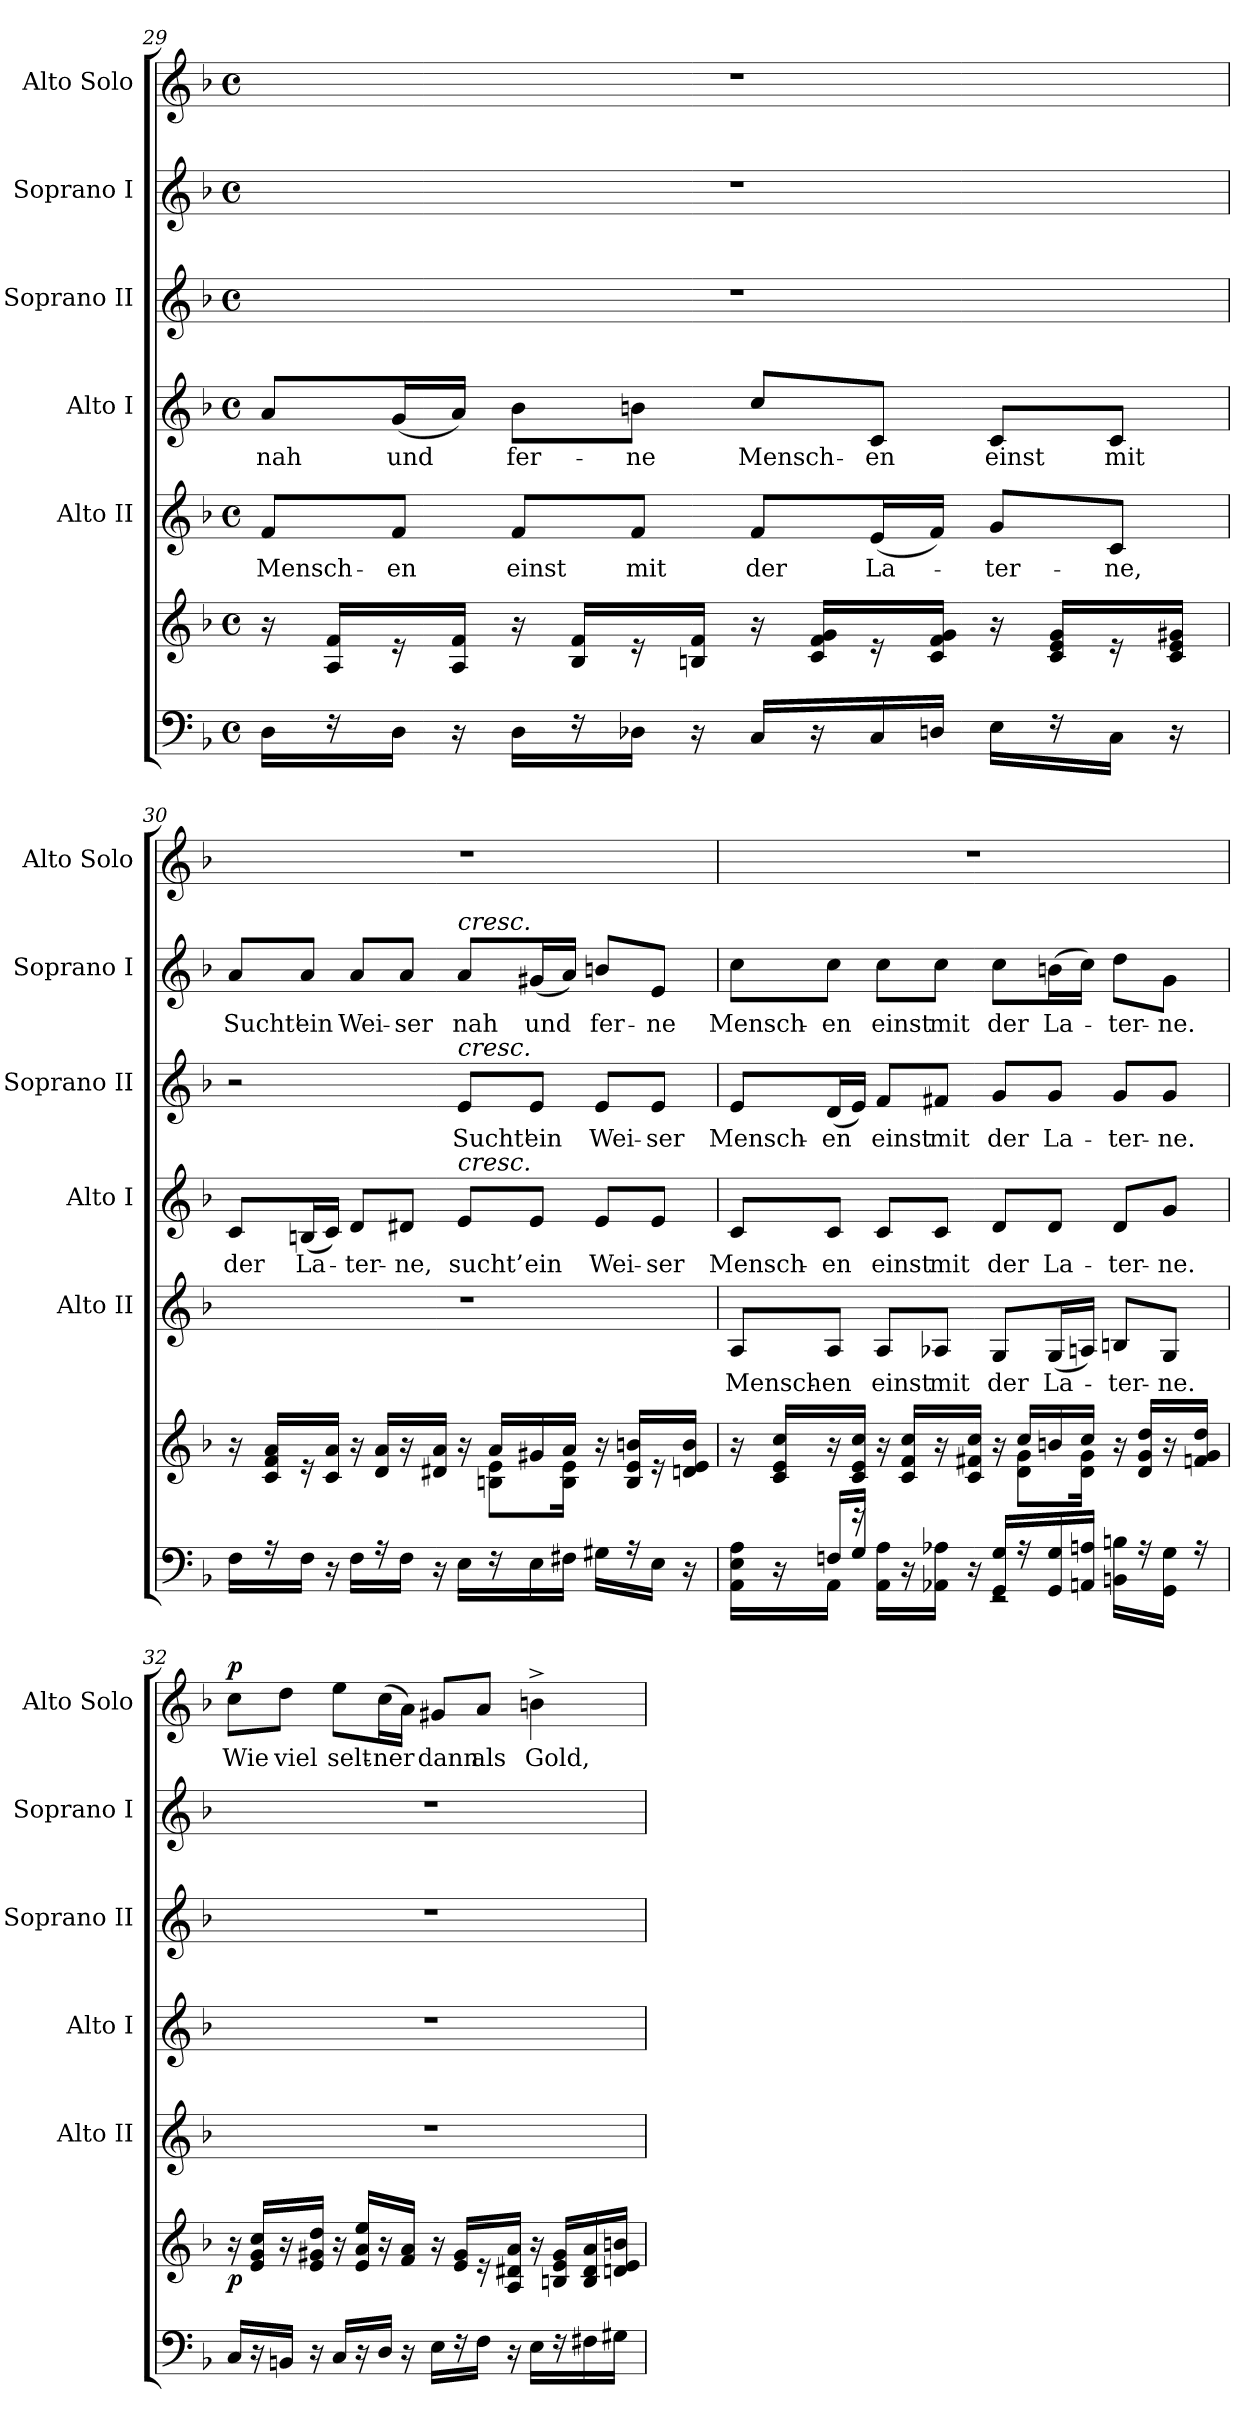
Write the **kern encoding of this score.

**kern	**kern	**dynam	**kern	**text	**kern	**text	**kern	**text	**kern	**text	**kern	**text	**dynam
*part7	*part6	*part6	*part5	*part5	*part4	*part4	*part3	*part3	*part2	*part2	*part1	*part1	*part1
*staff7	*staff6	*staff6	*staff5	*staff5	*staff4	*staff4	*staff3	*staff3	*staff2	*staff2	*staff1	*staff1	*staff1
*	*	*	*I"Alto II	*	*I"Alto I	*	*I"Soprano II	*	*I"Soprano I	*	*I"Alto Solo	*	*
*	*	*	*I'Alto II	*	*I'Alto I	*	*I'Soprano II	*	*I'Soprano I	*	*I'Alto Solo	*	*
!!LO:LB:g=z
*clefF4	*clefG2	*	*clefG2	*	*clefG2	*	*clefG2	*	*clefG2	*	*clefG2	*	*
*k[b-]	*k[b-]	*	*k[b-]	*	*k[b-]	*	*k[b-]	*	*k[b-]	*	*k[b-]	*	*
*F:	*F:	*	*F:	*	*F:	*	*F:	*	*F:	*	*F:	*	*
*M4/4	*M4/4	*	*M4/4	*	*M4/4	*	*M4/4	*	*M4/4	*	*M4/4	*	*
*met(c)	*met(c)	*	*met(c)	*	*met(c)	*	*met(c)	*	*met(c)	*	*met(c)	*	*
=29	=29	=29	=29	=29	=29	=29	=29	=29	=29	=29	=29	=29	=29
16D\KL	16r	.	8f/L	Mensch-	8a/L	nah	1r	.	1r	.	1r	.	.
16r	16A/ 16f/KL	.	.	.	.	.	.	.	.	.	.	.	.
16D\Jk	16r	.	8f/J	-en	(16g/L	und	.	.	.	.	.	.	.
16r	16A/ 16f/Jk	.	.	.	16a/JJ)	.	.	.	.	.	.	.	.
16D\KL	16r	.	8f/L	einst	8b-\L	fer-	.	.	.	.	.	.	.
16r	16B-/ 16f/KL	.	.	.	.	.	.	.	.	.	.	.	.
16D-X\Jk	16r	.	8f/J	mit	8bn\J	-ne	.	.	.	.	.	.	.
16r	16Bn/ 16f/Jk	.	.	.	.	.	.	.	.	.	.	.	.
16C/KL	16r	.	8f/L	der	8cc/L	Mensch-	.	.	.	.	.	.	.
16r	16c/ 16f/ 16g/KL	.	.	.	.	.	.	.	.	.	.	.	.
16C/L	16r	.	(16e/L	La-	8c/J	-en	.	.	.	.	.	.	.
16Dn/JJ	16c/ 16f/ 16g/Jk	.	16f/JJ)	.	.	.	.	.	.	.	.	.	.
16E\KL	16r	.	8g/L	-ter-	8c/L	einst	.	.	.	.	.	.	.
16r	16c/ 16e/ 16g/KL	.	.	.	.	.	.	.	.	.	.	.	.
16C\Jk	16r	.	8c/J	-ne,	8c/J	mit	.	.	.	.	.	.	.
16r	16c/ 16e/ 16g#X/Jk	.	.	.	.	.	.	.	.	.	.	.	.
=30	=30	=30	=30	=30	=30	=30	=30	=30	=30	=30	=30	=30	=30
*	*^	*	*	*	*	*	*	*	*	*	*	*	*
16F\KL	16r	2ryy	.	1r	.	8c/L	der	2r	.	8a/L	Sucht'	1r	.	.
16r	16c/ 16f/ 16a/KL	.	.	.	.	.	.	.	.	.	.	.	.	.
16F\Jk	16r	.	.	.	.	(16Bn/L	La-	.	.	8a/J	ein	.	.	.
16r	16c/ 16a/Jk	.	.	.	.	16c/JJ)	.	.	.	.	.	.	.	.
16F\KL	16r	.	.	.	.	8d/L	-ter-	.	.	8a/L	Wei-	.	.	.
16r	16d/ 16a/KL	.	.	.	.	.	.	.	.	.	.	.	.	.
16F\Jk	16r	.	.	.	.	8d#X/J	-ne,	.	.	8a/J	-ser	.	.	.
16r	16d#X/ 16a/Jk	.	.	.	.	.	.	.	.	.	.	.	.	.
!	!	!	!	!	!	!	!	!	!	!LO:TX:a:i:t=cresc.	!	!	!	!
!	!	!	!	!	!	!	!	!LO:TX:a:i:t=cresc.	!	!	!	!	!	!
!	!	!	!	!	!	!LO:TX:a:i:t=cresc.	!	!	!	!	!	!	!	!
16E\KL	16r	16ryy	.	.	.	8e/L	sucht’	8e/L	Sucht'	8a/L	nah	.	.	.
16r	16a/LL	8Bn\ 8e\L	.	.	.	.	.	.	.	.	.	.	.	.
16E\L	16g#X/	.	.	.	.	8e/J	ein	8e/J	ein	(16g#X/L	und	.	.	.
16F#X\JJ	16a/JJ	16B\ 16e\Jk	.	.	.	.	.	.	.	16a/JJ)	.	.	.	.
16G#X\KL	16r	4ryy	.	.	.	8e/L	Wei-	8e/L	Wei-	8bn/L	fer-	.	.	.
16r	16B/ 16e/ 16bn/KL	.	.	.	.	.	.	.	.	.	.	.	.	.
16E\Jk	16r	.	.	.	.	8e/J	-ser	8e/J	-ser	8e/J	-ne	.	.	.
16r	16dn/ 16e/ 16b/Jk	.	.	.	.	.	.	.	.	.	.	.	.	.
!!LO:PB:g=z
=31	=31	=31	=31	=31	=31	=31	=31	=31	=31	=31	=31	=31	=31	=31
*^	*	*	*	*	*	*	*	*	*	*	*	*	*	*
16AA\ 16E\ 16A\KL	8ryy	16r	2ryy	.	8A/L	Mensch-	8c/L	Mensch-	8e/L	Mensch-	8cc\L	Mensch-	1r	.	.
16r	.	16c/ 16e/ 16cc/KL	.	.	.	.	.	.	.	.	.	.	.	.	.
16AA\Jk	16Fn/LL	16r	.	.	8A/J	-en	8c/J	-en	(16d/L	-en	8cc\J	-en	.	.	.
16r	16G/JJ	16c/ 16e/ 16cc/Jk	.	.	.	.	.	.	16e/JJ)	.	.	.	.	.	.
16AA\ 16A\KL	4ryy	16r	.	.	8A/L	einst	8c/L	einst	8f/L	einst	8cc\L	einst	.	.	.
16r	.	16c/ 16f/ 16cc/KL	.	.	.	.	.	.	.	.	.	.	.	.	.
16AA-X\ 16A-X\Jk	.	16r	.	.	8A-X/J	mit	8c/J	mit	8f#X/J	mit	8cc\J	mit	.	.	.
16r	.	16c/ 16f#X/ 16cc/Jk	.	.	.	.	.	.	.	.	.	.	.	.	.
16GG/ 16G/KL	2rEE	16r	16ryy	.	8G/L	der	8d/L	der	8g/L	der	8cc\L	der	.	.	.
16r	.	16cc/LL	8d\ 8g\L	.	.	.	.	.	.	.	.	.	.	.	.
16GG/ 16G/L	.	16bn/	.	.	(16G/L	La-	8d/J	La-	8g/J	La-	(16bn\L	La-	.	.	.
16AAn/ 16An/JJ	.	16cc/JJ	16d\ 16g\Jk	.	16An/JJ)	.	.	.	.	.	16cc\JJ)	.	.	.	.
16BBn\ 16Bn\KL	.	16r	4ryy	.	8Bn/L	-ter-	8d/L	-ter-	8g/L	-ter-	8dd\L	-ter-	.	.	.
16r	.	16d/ 16g/ 16dd/KL	.	.	.	.	.	.	.	.	.	.	.	.	.
16GG\ 16G\Jk	.	16r	.	.	8G/J	-ne.	8g/J	-ne.	8g/J	-ne.	8g\J	-ne.	.	.	.
16r	.	16fn/ 16g/ 16dd/Jk	.	.	.	.	.	.	.	.	.	.	.	.	.
*v	*v	*	*	*	*	*	*	*	*	*	*	*	*	*	*
*	*v	*v	*	*	*	*	*	*	*	*	*	*	*	*
=32	=32	=32	=32	=32	=32	=32	=32	=32	=32	=32	=32	=32	=32
!	!	!LO:DY:b	!	!	!	!	!	!	!	!	!	!	!LO:DY:a
16C/KL	16r	p	1r	.	1r	.	1r	.	1r	.	8cc\L	Wie	p
16r	16e/ 16g/ 16cc/KL	.	.	.	.	.	.	.	.	.	.	.	.
16BBn/Jk	16r	.	.	.	.	.	.	.	.	.	8dd\J	viel	.
16r	16e/ 16g#X/ 16dd/Jk	.	.	.	.	.	.	.	.	.	.	.	.
16C/KL	16r	.	.	.	.	.	.	.	.	.	8ee\L	selt-	.
16r	16e/ 16a/ 16ee/KL	.	.	.	.	.	.	.	.	.	.	.	.
16D/Jk	16r	.	.	.	.	.	.	.	.	.	(16cc\L	-ner	.
16r	16f/ 16a/Jk	.	.	.	.	.	.	.	.	.	16a\JJ)	.	.
16E\KL	16r	.	.	.	.	.	.	.	.	.	8g#X/L	dann	.
16r	16e/ 16g#/KL	.	.	.	.	.	.	.	.	.	.	.	.
16F\Jk	16r	.	.	.	.	.	.	.	.	.	8a/J	als	.
16r	16A/ 16d#X/ 16a/Jk	.	.	.	.	.	.	.	.	.	.	.	.
16E\KL	16r	.	.	.	.	.	.	.	.	.	4bn^>\	Gold,	.
16r	16Bn/ 16e/ 16g#/LL	.	.	.	.	.	.	.	.	.	.	.	.
16F#X\L	16B/ 16d#/ 16a/	.	.	.	.	.	.	.	.	.	.	.	.
16G#X\JJ	16dn/ 16e/ 16bn/JJ	.	.	.	.	.	.	.	.	.	.	.	.
=	=	=	=	=	=	=	=	=	=	=	=	=	=
*-	*-	*-	*-	*-	*-	*-	*-	*-	*-	*-	*-	*-	*-
